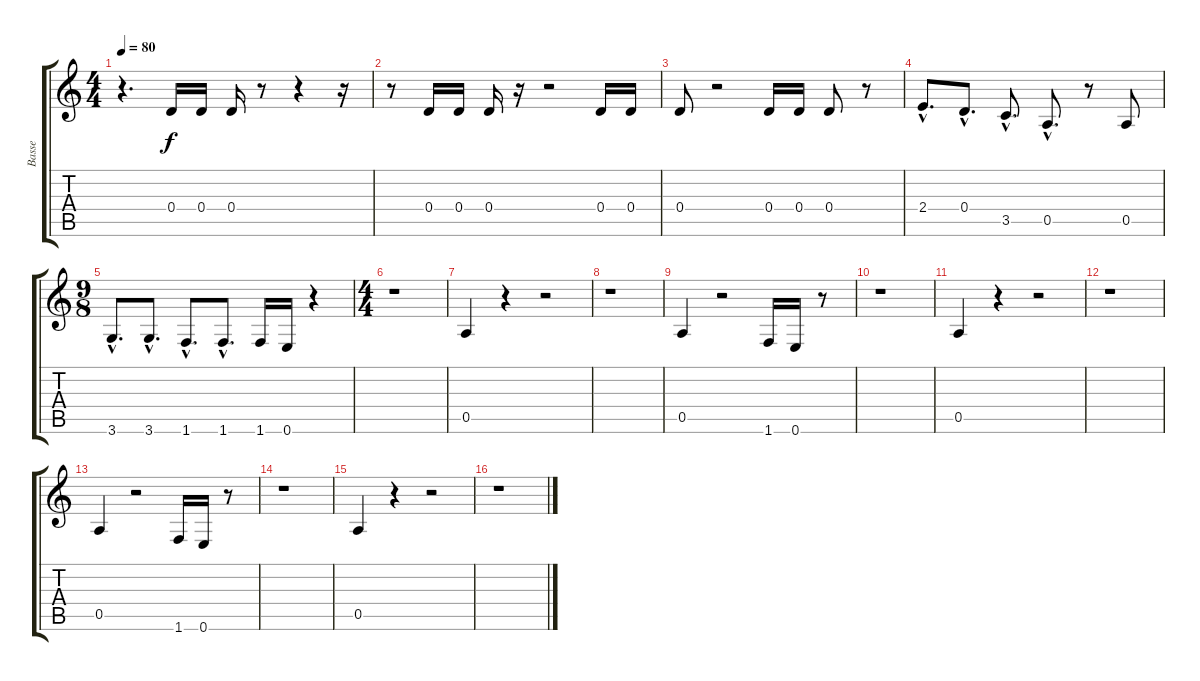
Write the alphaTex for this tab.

\track ("Basse" "Basse") {instrument acousticbass}
\staff {score tabs}
\tuning (E4 B3 G3 D3 A2 E2) {hide}
\ts (4 4)
\tempo 80
\clef g2
\ks c
r.4{d dy f} 0.4.16 0.4.16 0.4.16 r.8 r.4 r.16 |
r.8 0.4.16 0.4.16 0.4.16 r.16 r.2 0.4.16 0.4.16 |
0.4.8 r.2 0.4.16 0.4.16 0.4.8 r.8 |
2.4{hac}.8{d} 0.4{hac}.8{d} 3.5{hac}.8{d} 0.5{hac}.8{d} r.8 0.5.8 |
\ts (9 8)
3.6{hac}.8{d} 3.6{hac}.8{d} 1.6{hac}.8{d} 1.6{hac}.8{d} 1.6.16 0.6.16 r.4 |
\ts (4 4)
r.1 |
0.5.4 r.4 r.2 |
r.1 |
0.5.4 r.2 1.6.16 0.6.16 r.8 |
r.1 |
0.5.4 r.4 r.2 |
r.1 |
0.5.4 r.2 1.6.16 0.6.16 r.8 |
r.1 |
0.5.4 r.4 r.2 |
r.1
